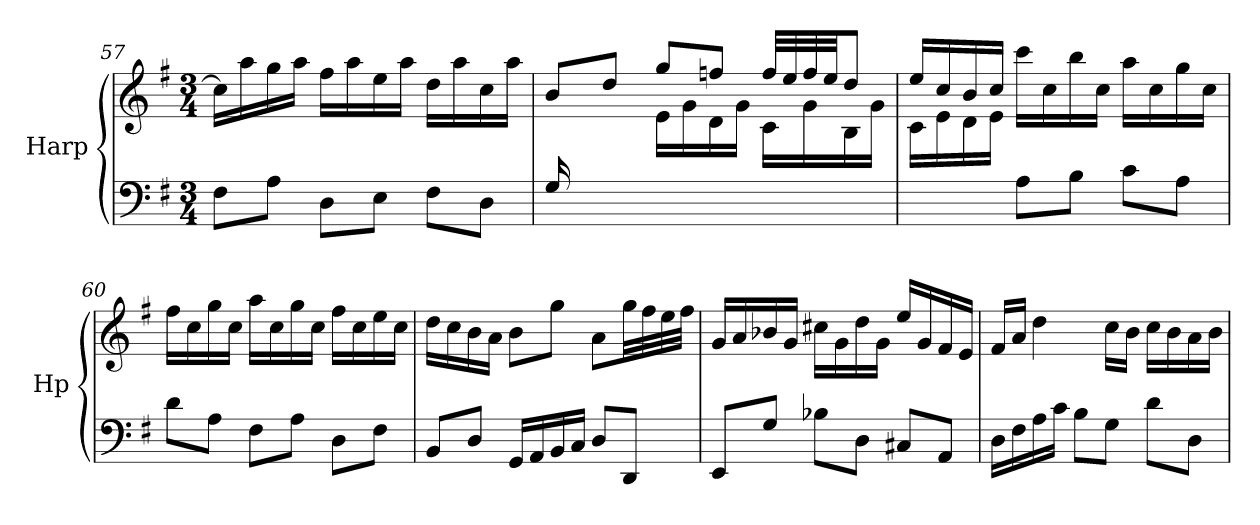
**kern	**kern
*part1	*part1
*staff2	*staff1
*I"Harp	*
*I'Hp	*
*clefF4	*clefG2
*k[f#]	*k[f#]
*M3/4	*M3/4
=57	=57
8F#\L	16cc\LL]
.	16aa\
8A\J	16gg\
.	16aa\JJ
8D\L	16ff#\LL
.	16aa\
8E\J	16ee\
.	16aa\JJ
8F#\L	16dd\LL
.	16aa\
8D\J	16cc\
.	16aa\JJ
!!LO:LB:g=z
=58	=58
*	*^
16G/LL	8b/L	16ryy
2ryy	.	16g\
.	8dd/J	16fn\
.	.	16g\JJ
.	8gg/L	16e\LL
.	.	16g\
.	8ffn/J	16d\
.	.	16g\JJ
.	32ff/LLL	16c\LL
.	32ee/	.
8.ryy	32ff/	16g\
.	32ee/JJ	.
.	8dd/J	16B\
.	.	16g\JJ
=59	=59	=59
4ryy	16ee/LL	16c\LL
.	16cc/	16e\
.	16b/	16d\
.	16cc/JJ	16e\JJ
8A\L	16ccc\LL	2ryy
.	16cc\	.
8B\J	16bb\	.
.	16cc\JJ	.
8c\L	16aa\LL	.
.	16cc\	.
8A\J	16gg\	.
.	16cc\JJ	.
*	*v	*v
=60	=60
8d\L	16ff#\LL
.	16cc\
8A\J	16gg\
.	16cc\JJ
8F#\L	16aa\LL
.	16cc\
8A\J	16gg\
.	16cc\JJ
8D\L	16ff#\LL
.	16cc\
8F#\J	16ee\
.	16cc\JJ
!!LO:LB:g=z
=61	=61
8BB/L	16dd\LL
.	16cc\
8D/J	16b\
.	16a\JJ
16GG/LL	8b\L
16AA/	.
16BB/	8gg\J
16C/JJ	.
8D/L	8a\L
8DD/J	32gg\LL
.	32ff#\
.	32ee\
.	32ff#\JJJ
=62	=62
8EE/L	16g/LL
.	16a/
8G/J	16b-X/
.	16g/JJ
8B-X\L	16cc#X\LL
.	16g\
8D\J	16dd\
.	16g\JJ
8C#X/L	16ee/LL
.	16g/
8AA/J	16f#/
.	16e/JJ
=63	=63
16D\LL	16f#/LL
16F#\	16a/JJ
16A\	4dd\
16c\JJ	.
8B\L	.
8G\J	16cc\LL
.	16b\JJ
8d\L	16cc\LL
.	16b\
8D\J	16a\
.	16b\JJ
=	=
*-	*-
